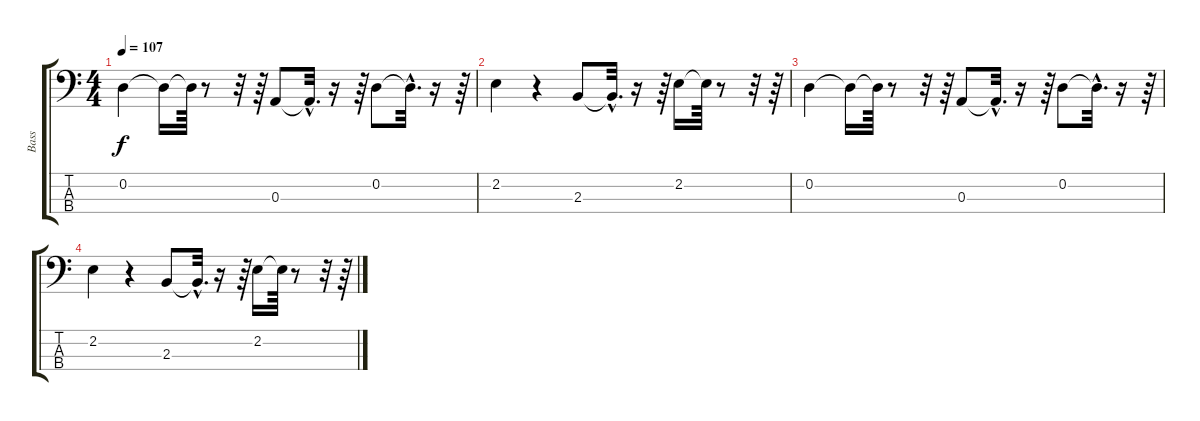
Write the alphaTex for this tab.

\track ("Bass" "Bass") {instrument electricbassfinger}
\staff {score tabs}
\tuning (G2 D2 A1 E1) {hide}
\ts (4 4)
\tempo 107
\clef f4
\ks c
0.2.4{dy f} 0.2{t}.16 0.2{t}.64 r.8 r.32 r.64 0.3.8 0.3{hac t}.32{d} r.16 r.64 0.2.8 0.2{hac t}.32{d} r.16 r.64 |
2.2.4 r.4 2.3.8 2.3{hac t}.32{d} r.16 r.64 2.2.16 2.2{t}.64 r.8 r.32 r.64 |
0.2.4 0.2{t}.16 0.2{t}.64 r.8 r.32 r.64 0.3.8 0.3{hac t}.32{d} r.16 r.64 0.2.8 0.2{hac t}.32{d} r.16 r.64 |
2.2.4 r.4 2.3.8 2.3{hac t}.32{d} r.16 r.64 2.2.16 2.2{t}.64 r.8 r.32 r.64
